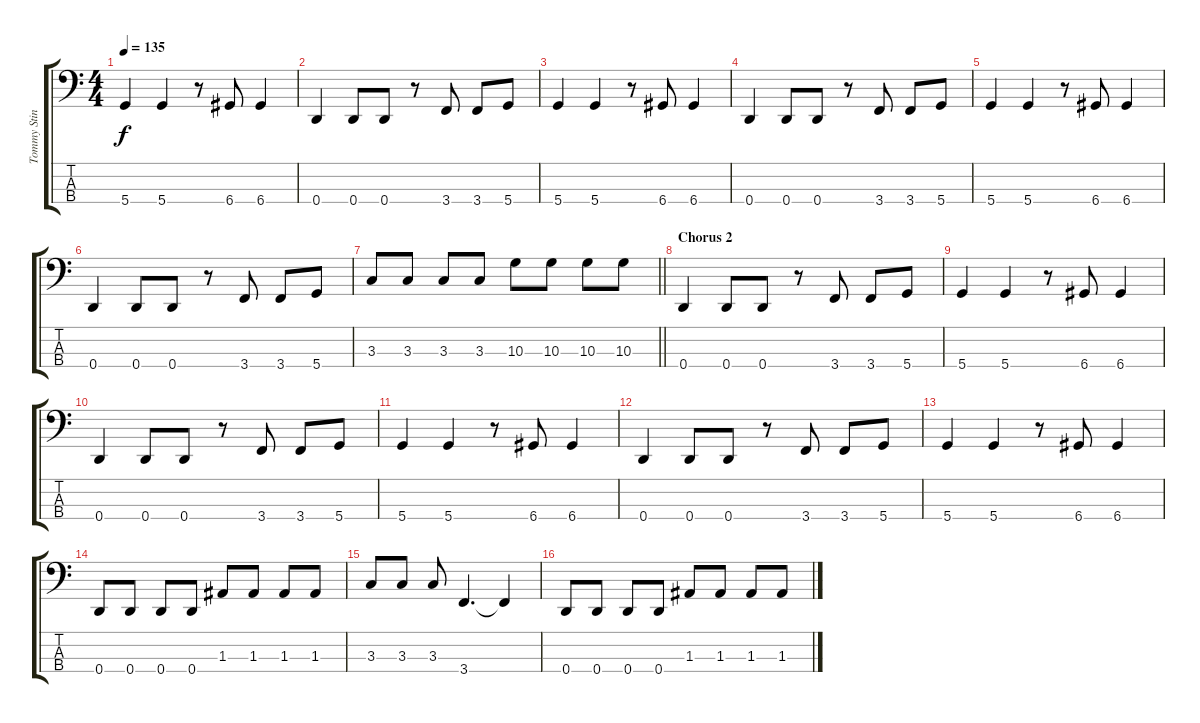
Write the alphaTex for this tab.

\track ("Tommy Stinson" "Tommy Stin") {instrument electricbassfinger}
\staff {score tabs}
\tuning (G2 D2 A1 D1) {hide}
\ts (4 4)
\tempo 135
\clef f4
\ks c
5.4.4{dy f} 5.4.4 r.8 6.4.8 6.4.4 |
0.4.4 0.4.8 0.4.8 r.8 3.4.8 3.4.8 5.4.8 |
5.4.4 5.4.4 r.8 6.4.8 6.4.4 |
0.4.4 0.4.8 0.4.8 r.8 3.4.8 3.4.8 5.4.8 |
5.4.4 5.4.4 r.8 6.4.8 6.4.4 |
0.4.4 0.4.8 0.4.8 r.8 3.4.8 3.4.8 5.4.8 |
\barLineRight lightlight
3.3.8 3.3.8 3.3.8 3.3.8 10.3.8 10.3.8 10.3.8 10.3.8 |
\section ("" "Chorus 2")
0.4.4 0.4.8 0.4.8 r.8 3.4.8 3.4.8 5.4.8 |
5.4.4 5.4.4 r.8 6.4.8 6.4.4 |
0.4.4 0.4.8 0.4.8 r.8 3.4.8 3.4.8 5.4.8 |
5.4.4 5.4.4 r.8 6.4.8 6.4.4 |
0.4.4 0.4.8 0.4.8 r.8 3.4.8 3.4.8 5.4.8 |
5.4.4 5.4.4 r.8 6.4.8 6.4.4 |
0.4.8 0.4.8 0.4.8 0.4.8 1.3.8 1.3.8 1.3.8 1.3.8 |
3.3.8 3.3.8 3.3.8 3.4.4{d} 3.4{t}.4 |
0.4.8 0.4.8 0.4.8 0.4.8 1.3.8 1.3.8 1.3.8 1.3.8
